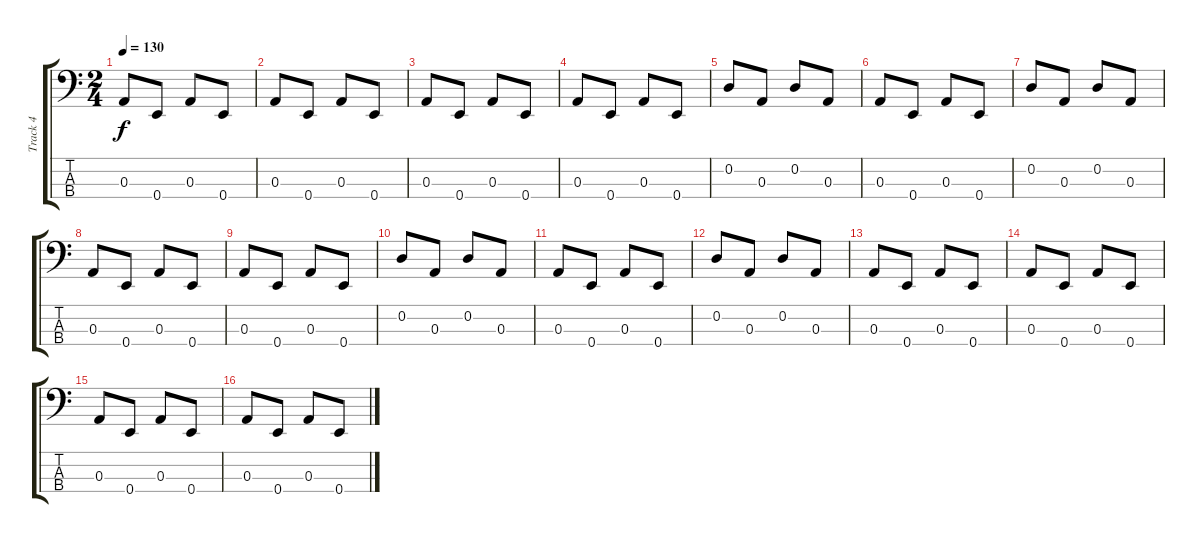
\track ("Track 4" "Track 4") {instrument electricbassfinger}
\staff {score tabs}
\tuning (G2 D2 A1 E1) {hide}
\ts (2 4)
\tempo 130
\clef f4
\ks c
0.3.8{dy f} 0.4.8 0.3.8 0.4.8 |
0.3.8 0.4.8 0.3.8 0.4.8 |
0.3.8 0.4.8 0.3.8 0.4.8 |
0.3.8 0.4.8 0.3.8 0.4.8 |
0.2.8 0.3.8 0.2.8 0.3.8 |
0.3.8 0.4.8 0.3.8 0.4.8 |
0.2.8 0.3.8 0.2.8 0.3.8 |
0.3.8 0.4.8 0.3.8 0.4.8 |
0.3.8 0.4.8 0.3.8 0.4.8 |
0.2.8 0.3.8 0.2.8 0.3.8 |
0.3.8 0.4.8 0.3.8 0.4.8 |
0.2.8 0.3.8 0.2.8 0.3.8 |
0.3.8 0.4.8 0.3.8 0.4.8 |
0.3.8 0.4.8 0.3.8 0.4.8 |
0.3.8 0.4.8 0.3.8 0.4.8 |
0.3.8 0.4.8 0.3.8 0.4.8
